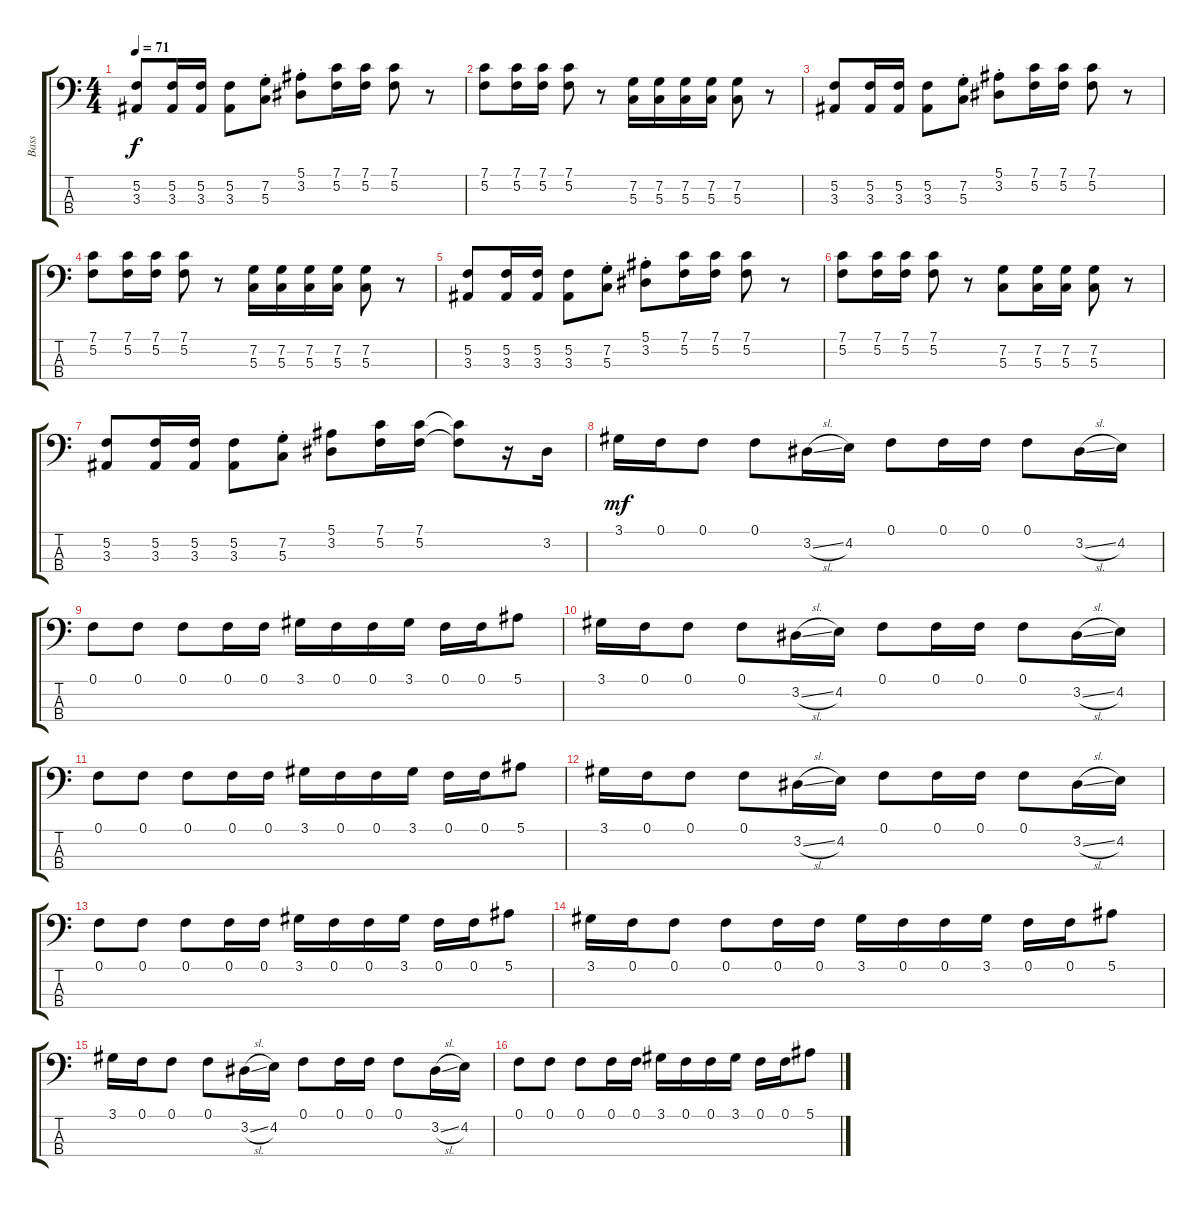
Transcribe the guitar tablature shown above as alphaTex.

\track ("Bass" "Bass") {instrument electricbassfinger}
\staff {score tabs}
\tuning (F2 C2 G1 D1) {hide}
\ts (4 4)
\tempo 71
\clef f4
\ks c
(5.2 3.3).8{dy f} (5.2 3.3).16 (5.2 3.3).16 (5.2 3.3).8 (7.2{st} 5.3{st}).8 (5.1{st} 3.2{st}).8 (7.1 5.2).16 (7.1 5.2).16 (7.1 5.2).8 r.8 |
(7.1 5.2).8 (7.1 5.2).16 (7.1 5.2).16 (7.1 5.2).8 r.8 (7.2 5.3).16 (7.2 5.3).16 (7.2 5.3).16 (7.2 5.3).16 (7.2 5.3).8 r.8 |
(5.2 3.3).8 (5.2 3.3).16 (5.2 3.3).16 (5.2 3.3).8 (7.2{st} 5.3{st}).8 (5.1{st} 3.2{st}).8 (7.1 5.2).16 (7.1 5.2).16 (7.1 5.2).8 r.8 |
(7.1 5.2).8 (7.1 5.2).16 (7.1 5.2).16 (7.1 5.2).8 r.8 (7.2 5.3).16 (7.2 5.3).16 (7.2 5.3).16 (7.2 5.3).16 (7.2 5.3).8 r.8 |
(5.2 3.3).8 (5.2 3.3).16 (5.2 3.3).16 (5.2 3.3).8 (7.2{st} 5.3{st}).8 (5.1{st} 3.2{st}).8 (7.1 5.2).16 (7.1 5.2).16 (7.1 5.2).8 r.8 |
(7.1 5.2).8 (7.1 5.2).16 (7.1 5.2).16 (7.1 5.2).8 r.8 (7.2 5.3).8 (7.2 5.3).16 (7.2 5.3).16 (7.2 5.3).8 r.8 |
(5.2 3.3).8 (5.2 3.3).16 (5.2 3.3).16 (5.2 3.3).8 (7.2{st} 5.3{st}).8 (5.1 3.2).8 (7.1 5.2).16 (7.1 5.2).16 (7.1{t} 5.2{t}).8 r.16 3.2.16 |
3.1.16{dy mf} 0.1.16 0.1.8 0.1.8 3.2{sl}.16 4.2.16 0.1.8 0.1.16 0.1.16 0.1.8 3.2{sl}.16 4.2.16 |
0.1.8 0.1.8 0.1.8 0.1.16 0.1.16 3.1.16 0.1.16 0.1.16 3.1.16 0.1.16 0.1.16 5.1.8 |
3.1.16 0.1.16 0.1.8 0.1.8 3.2{sl}.16 4.2.16 0.1.8 0.1.16 0.1.16 0.1.8 3.2{sl}.16 4.2.16 |
0.1.8 0.1.8 0.1.8 0.1.16 0.1.16 3.1.16 0.1.16 0.1.16 3.1.16 0.1.16 0.1.16 5.1.8 |
3.1.16 0.1.16 0.1.8 0.1.8 3.2{sl}.16 4.2.16 0.1.8 0.1.16 0.1.16 0.1.8 3.2{sl}.16 4.2.16 |
0.1.8 0.1.8 0.1.8 0.1.16 0.1.16 3.1.16 0.1.16 0.1.16 3.1.16 0.1.16 0.1.16 5.1.8 |
3.1.16 0.1.16 0.1.8 0.1.8 0.1.16 0.1.16 3.1.16 0.1.16 0.1.16 3.1.16 0.1.16 0.1.16 5.1.8 |
3.1.16 0.1.16 0.1.8 0.1.8 3.2{sl}.16 4.2.16 0.1.8 0.1.16 0.1.16 0.1.8 3.2{sl}.16 4.2.16 |
0.1.8 0.1.8 0.1.8 0.1.16 0.1.16 3.1.16 0.1.16 0.1.16 3.1.16 0.1.16 0.1.16 5.1.8
